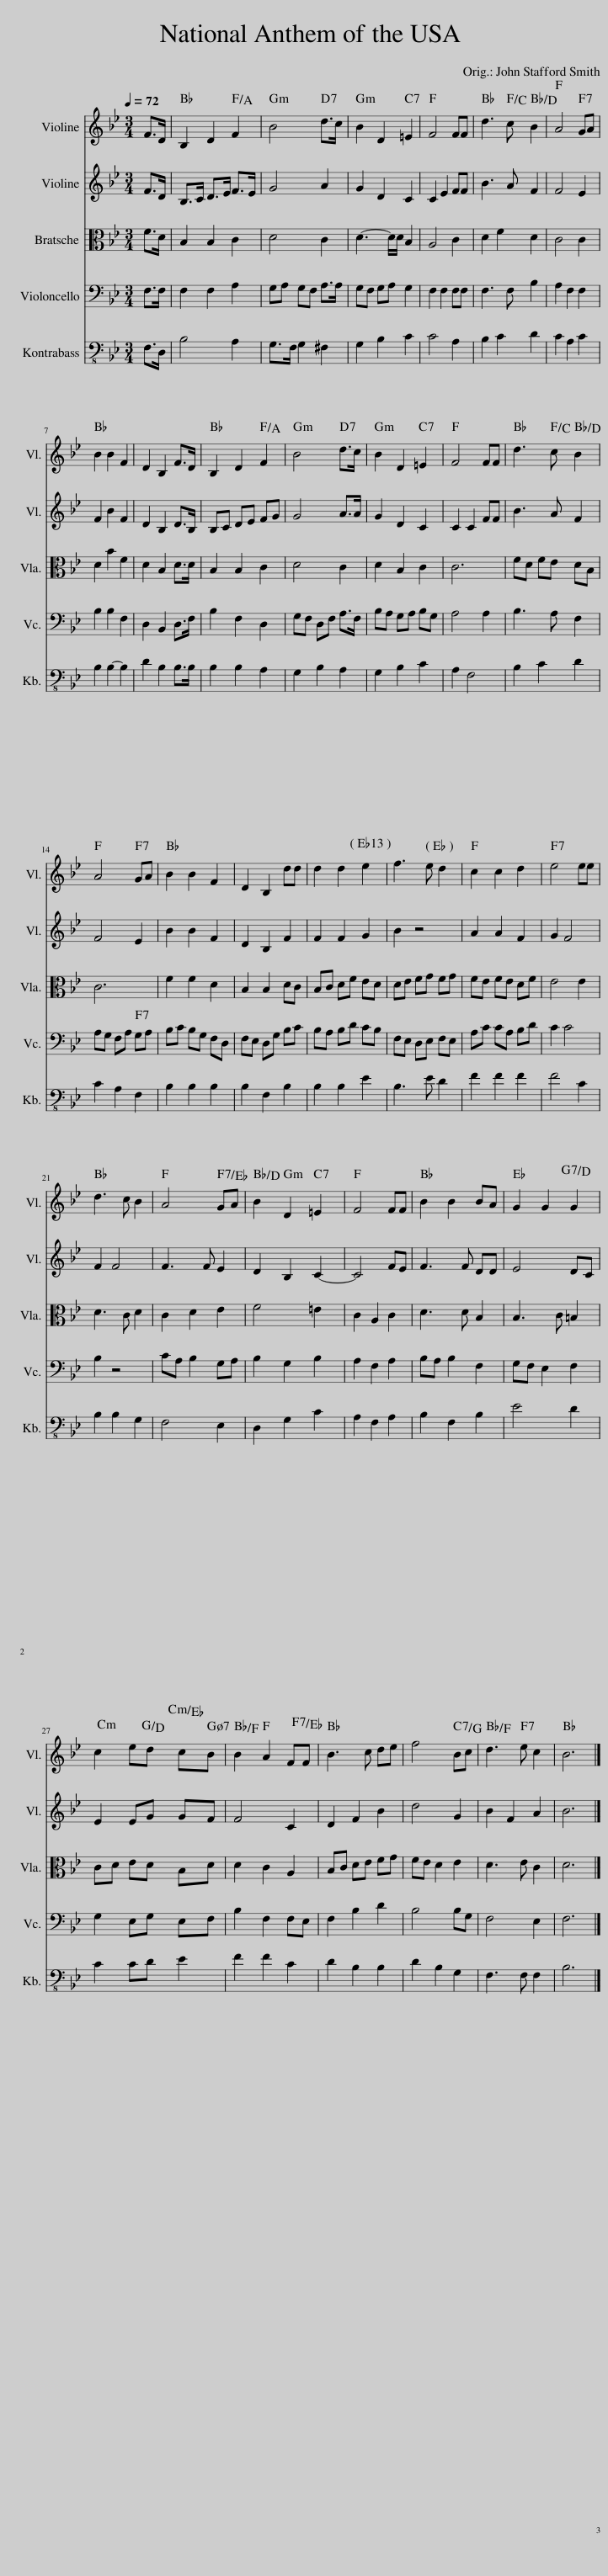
X:1
%%score 1 2 3 4 5
L:1/8
Q:1/4=72
M:3/4
I:linebreak $
K:Bb
V:1 treble
V:2 treble
V:3 alto
V:4 bass
V:5 bass-8
V:1
 F>D | B,2 D2 F2 | B4 d>c | B2 D2 =E2 | F4 FF | %5
 d3 c B2 | A4 GA |$ B2 B2 F2 | D2 B,2 F>D | B,2 D2 F2 | %10
 B4 d>c | B2 D2 =E2 | F4 FF | d3 c B2 |$ A4 GA | %15
 B2 B2 F2 | D2 B,2 dd | d2 d2 e2 | f3 e d2 | c2 c2 d2 | %20
 e4 ee |$ d3 c B2 | A4 GA | B2 D2 =E2 | F4 FF | %25
 B2 B2 BA | G2 G2 G2 |$ c2 ed cB | B2 A2 FF | B3 c de | %30
 f4 Bc | d3 e c2 | B6 |] %33
V:2
 F>D | B,>C D>E F>E | G4 A2 | G2 D2 C2 | C2 E2 FF | %5
 B3 A F2 | F4 E2 |$ F2 B2 F2 | D2 B,2 D>B, | B,C DE FG | %10
 G4 A>A | G2 D2 C2 | C2 C2 FF | B3 A F2 |$ F4 E2 | %15
 B2 B2 F2 | D2 B,2 F2 | F2 F2 G2 | B2 z4 | A2 A2 F2 | %20
 G2 F4 |$ F2 F4 | F3 F E2 | D2 B,2 C2- | C4 FE | %25
 F3 F DD | E4 DC |$ E2 EG GF | F4 C2 | D2 F2 B2 | %30
 d4 G2 | B2 F2 A2 | B6 |] %33
V:3
 F>D | B,2 B,2 C2 | D4 C2 | D3- D/D/ B,2 | A,4 C2 | %5
 D2 F2 D2 | C4 C2 |$ D2 B2 F2 | D2 B,2 D>D | B,2 B,2 C2 | %10
 D4 C2 | D2 B,2 C2 | C6 | FD FE DB, |$ C6 | %15
 F2 F2 D2 | B,2 B,2 DC | B,C DF ED | DE FG FG | FE FE DF | %20
 E4 E2 |$ D3 C D2 | C2 D2 E2 | F4 =E2 | C2 A,2 C2 | %25
 D3 D B,2 | B,3 C =B,2 |$ CD ED B,D | D2 C2 A,2 | B,C DE FG | %30
 FE D2 E2 | D3 E C2 | D6 |] %33
V:4
 F,>F, | F,2 F,2 A,2 | G,A, G,F, A,>A, | G,F, G,A, G,2 | F,2 F,2 F,F, | %5
 F,3 F, B,2 | A,2 F,2 F,2 |$ B,2 B,2 F,2 | D,2 B,,2 D,>F, | B,2 F,2 D,2 | %10
 G,F, D,F, A,>F, | B,A, G,A, B,G, | A,4 A,2 | B,3 A, F,2 |$ A,G, F,A, G,A, | %15
 B,C B,G, F,D, | F,E, D,G, B,C | B,A, B,D CB, | F,E, D,E, F,E, | A,C CA, B,D | %20
 C2 C4 |$ B,2 z4 | CA, B,2 G,A, | B,2 G,2 B,2 | A,2 F,2 A,2 | %25
 B,A, B,2 F,2 | G,F, E,2 F,2 |$ G,2 E,G, E,F, | B,2 F,2 F,E, | F,2 B,2 D2 | %30
 B,4 B,G, | F,4 E,2 | F,6 |] %33
V:5
 F,>D, | B,4 A,2 | G,>F, G,2 ^F,2 | G,2 B,2 C2 | C4 A,2 | %5
 B,2 C2 D2 | C2 A,2 C2 |$ B,2 B,2- B,2 | D2 B,2 B,>B, | B,2 B,2 A,2 | %10
 G,2 B,2 A,2 | G,2 B,2 C2 | A,2 F,4 | B,2 C2 D2 |$ C2 A,2 F,2 | %15
 B,2 B,2 B,2 | B,2 F,2 B,2 | B,2 B,2 E2 | B,3 E D2 | F2 F2 F2 | %20
 F4 C2 |$ B,2 B,2 G,2 | F,4 E,2 | D,2 G,2 C2 | A,2 F,2 A,2 | %25
 B,2 F,2 B,2 | E4 D2 |$ C2 CD E2 | F2 F2 C2 | D2 B,2 B,2 | %30
 D2 B,2 G,2 | F,3 F, F,2 | B,6 |] %33
